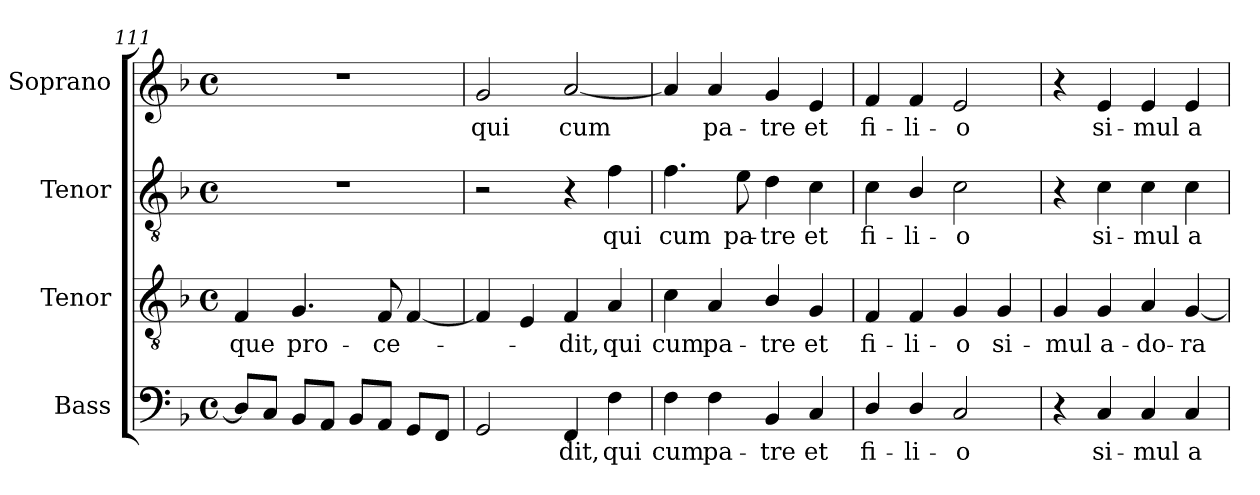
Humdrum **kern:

**kern	**text	**kern	**text	**kern	**text	**kern	**text
*part4	*part4	*part3	*part3	*part2	*part2	*part1	*part1
*staff4	*staff4	*staff3	*staff3	*staff2	*staff2	*staff1	*staff1
*I"Bass	*	*I"Tenor	*	*I"Tenor	*	*I"Soprano	*
*I'B.	*	*I'T.	*	*I'T.	*	*I'S.	*
*clefF4	*	*clefGv2	*	*clefGv2	*	*clefG2	*
*	*	*ITrd7c12	*	*ITrd7c12	*	*	*
*k[b-]	*	*k[b-]	*	*k[b-]	*	*k[b-]	*
*F:	*	*F:	*	*F:	*	*F:	*
*M4/4	*	*M4/4	*	*M4/4	*	*M4/4	*
*met(c)	*	*met(c)	*	*met(c)	*	*met(c)	*
=111	=111	=111	=111	=111	=111	=111	=111
!	!	!	!LO:LY:b:color=#000000	!	!	!	!
8Di/L]	.	4FFi/	-que	1r	.	1r	.
8Ci/J	.	.	.	.	.	.	.
!	!	!	!LO:LY:b:color=#000000	!	!	!	!
8BB-i/L	.	4.GGi/	pro-	.	.	.	.
8AAi/J	.	.	.	.	.	.	.
8BB-i/L	.	.	.	.	.	.	.
!	!	!	!LO:LY:b:color=#000000	!	!	!	!
8AAi/J	.	8FFi/	-ce-	.	.	.	.
8GGi/L	.	[4FFi/	.	.	.	.	.
8FFi/J	.	.	.	.	.	.	.
!!LO:LB:g=z
=112	=112	=112	=112	=112	=112	=112	=112
!	!	!	!	!	!	!	!LO:LY:b:color=#000000
2GGi/	.	4FFi/]	.	2r	.	2gi/	qui
.	.	4EEi/	.	.	.	.	.
!	!LO:LY:b:color=#000000	!	!	!	!	!	!
!	!	!	!LO:LY:b:color=#000000	!	!	!	!
!	!	!	!	!	!	!	!LO:LY:b:color=#000000
4FFi/	-dit,	4FFi/	-dit,	4r	.	[2ai/	cum
!	!LO:LY:b:color=#000000	!	!	!	!	!	!
!	!	!	!LO:LY:b:color=#000000	!	!	!	!
!	!	!	!	!	!LO:LY:b:color=#000000	!	!
4Fi\	qui	4AAi/	qui	4Fi\	qui	.	.
=113	=113	=113	=113	=113	=113	=113	=113
!	!LO:LY:b:color=#000000	!	!	!	!	!	!
!	!	!	!LO:LY:b:color=#000000	!	!	!	!
!	!	!	!	!	!LO:LY:b:color=#000000	!	!
4Fi\	cum	4Ci\	cum	4.Fi\	cum	4ai/]	.
!	!LO:LY:b:color=#000000	!	!	!	!	!	!
!	!	!	!LO:LY:b:color=#000000	!	!	!	!
!	!	!	!	!	!	!	!LO:LY:b:color=#000000
4Fi\	pa-	4AAi/	pa-	.	.	4ai/	pa-
!	!	!	!	!	!LO:LY:b:color=#000000	!	!
.	.	.	.	8Ei\	pa-	.	.
!	!LO:LY:b:color=#000000	!	!	!	!	!	!
!	!	!	!LO:LY:b:color=#000000	!	!	!	!
!	!	!	!	!	!LO:LY:b:color=#000000	!	!
!	!	!	!	!	!	!	!LO:LY:b:color=#000000
4BB-i/	-tre	4BB-i/	-tre	4Di\	-tre	4gi/	-tre
!	!LO:LY:b:color=#000000	!	!	!	!	!	!
!	!	!	!LO:LY:b:color=#000000	!	!	!	!
!	!	!	!	!	!LO:LY:b:color=#000000	!	!
!	!	!	!	!	!	!	!LO:LY:b:color=#000000
4Ci/	et	4GGi/	et	4Ci\	et	4ei/	et
=114	=114	=114	=114	=114	=114	=114	=114
!	!LO:LY:b:color=#000000	!	!	!	!	!	!
!	!	!	!LO:LY:b:color=#000000	!	!	!	!
!	!	!	!	!	!LO:LY:b:color=#000000	!	!
!	!	!	!	!	!	!	!LO:LY:b:color=#000000
4Di/	fi-	4FFi/	fi-	4Ci\	fi-	4fi/	fi-
!	!LO:LY:b:color=#000000	!	!	!	!	!	!
!	!	!	!LO:LY:b:color=#000000	!	!	!	!
!	!	!	!	!	!LO:LY:b:color=#000000	!	!
!	!	!	!	!	!	!	!LO:LY:b:color=#000000
4Di/	-li-	4FFi/	-li-	4BB-i/	-li-	4fi/	-li-
!	!LO:LY:b:color=#000000	!	!	!	!	!	!
!	!	!	!LO:LY:b:color=#000000	!	!	!	!
!	!	!	!	!	!LO:LY:b:color=#000000	!	!
!	!	!	!	!	!	!	!LO:LY:b:color=#000000
2Ci/	-o	4GGi/	-o	2Ci\	-o	2ei/	-o
!	!	!	!LO:LY:b:color=#000000	!	!	!	!
.	.	4GGi/	si-	.	.	.	.
=115	=115	=115	=115	=115	=115	=115	=115
!	!	!	!LO:LY:b:color=#000000	!	!	!	!
4r	.	4GGi/	-mul	4r	.	4r	.
!	!LO:LY:b:color=#000000	!	!	!	!	!	!
!	!	!	!LO:LY:b:color=#000000	!	!	!	!
!	!	!	!	!	!LO:LY:b:color=#000000	!	!
!	!	!	!	!	!	!	!LO:LY:b:color=#000000
4Ci/	si-	4GGi/	a-	4Ci\	si-	4ei/	si-
!	!LO:LY:b:color=#000000	!	!	!	!	!	!
!	!	!	!LO:LY:b:color=#000000	!	!	!	!
!	!	!	!	!	!LO:LY:b:color=#000000	!	!
!	!	!	!	!	!	!	!LO:LY:b:color=#000000
4Ci/	-mul	4AAi/	-do-	4Ci\	-mul	4ei/	-mul
!	!LO:LY:b:color=#000000	!	!	!	!	!	!
!	!	!	!LO:LY:b:color=#000000	!	!	!	!
!	!	!	!	!	!LO:LY:b:color=#000000	!	!
!	!	!	!	!	!	!	!LO:LY:b:color=#000000
4Ci/	a-	[4GGi/	-ra-	4Ci\	a-	4ei/	a-
=	=	=	=	=	=	=	=
*-	*-	*-	*-	*-	*-	*-	*-
